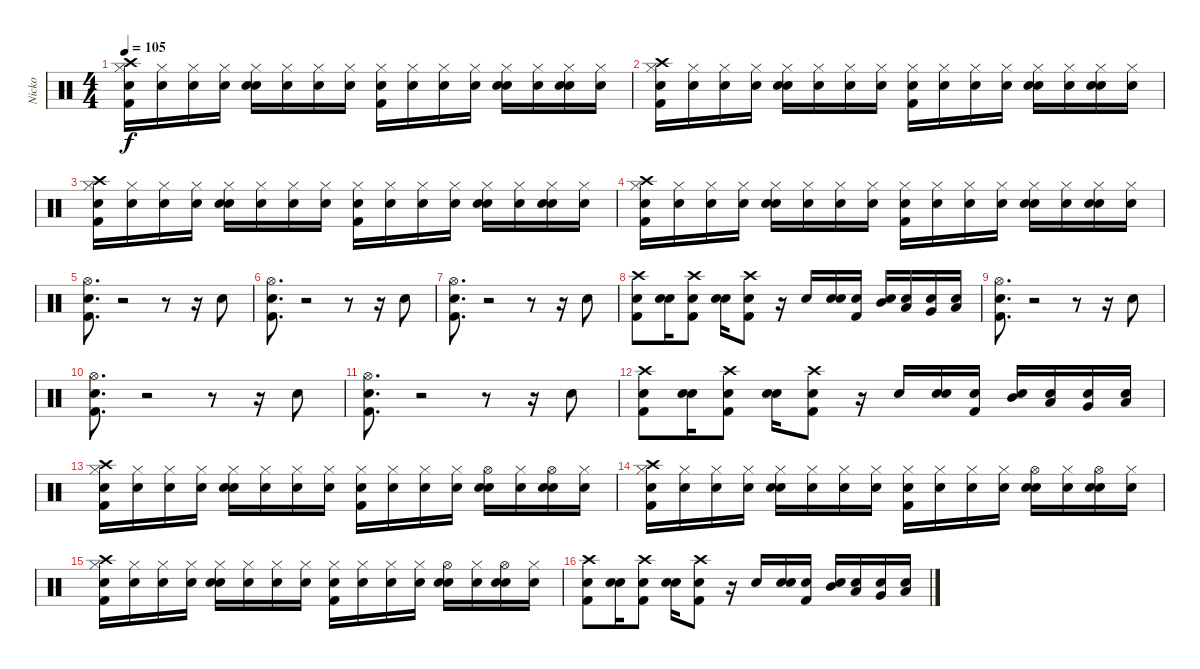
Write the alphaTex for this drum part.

\track ("Nicko" "Nicko") {instrument percussion}
\staff {score}
\articulation defaults
\ts (4 4)
\tempo 105
\clef neutral
\ks c
("Snare (hit)" "Kick (hit) 2" "Hi-Hat (closed)" "Crash high (hit)").16{dy f} ("Snare (hit)" "Hi-Hat (closed)").16 ("Snare (hit)" "Hi-Hat (closed)").16 ("Snare (hit)" "Hi-Hat (closed)").16 ("Snare (hit)" "Snare (hit) 2" "Hi-Hat (closed)").16 ("Snare (hit)" "Hi-Hat (closed)").16 ("Snare (hit)" "Hi-Hat (closed)").16 ("Snare (hit)" "Hi-Hat (closed)").16 ("Snare (hit)" "Kick (hit) 2" "Hi-Hat (closed)").16 ("Snare (hit)" "Hi-Hat (closed)").16 ("Snare (hit)" "Hi-Hat (closed)").16 ("Snare (hit)" "Hi-Hat (closed)").16 ("Snare (hit)" "Snare (hit) 2" "Hi-Hat (closed)").16 ("Snare (hit)" "Hi-Hat (closed)").16 ("Snare (hit)" "Snare (hit) 2" "Hi-Hat (closed)").16 ("Snare (hit)" "Hi-Hat (closed)").16 |
("Snare (hit)" "Kick (hit) 2" "Hi-Hat (closed)" "Crash high (hit)").16 ("Snare (hit)" "Hi-Hat (closed)").16 ("Snare (hit)" "Hi-Hat (closed)").16 ("Snare (hit)" "Hi-Hat (closed)").16 ("Snare (hit)" "Snare (hit) 2" "Hi-Hat (closed)").16 ("Snare (hit)" "Hi-Hat (closed)").16 ("Snare (hit)" "Hi-Hat (closed)").16 ("Snare (hit)" "Hi-Hat (closed)").16 ("Snare (hit)" "Kick (hit) 2" "Hi-Hat (closed)").16 ("Snare (hit)" "Hi-Hat (closed)").16 ("Snare (hit)" "Hi-Hat (closed)").16 ("Snare (hit)" "Hi-Hat (closed)").16 ("Snare (hit)" "Snare (hit) 2" "Hi-Hat (closed)").16 ("Snare (hit)" "Hi-Hat (closed)").16 ("Snare (hit)" "Snare (hit) 2" "Hi-Hat (closed)").16 ("Snare (hit)" "Hi-Hat (closed)").16 |
("Snare (hit)" "Kick (hit) 2" "Hi-Hat (closed)" "Crash high (hit)").16 ("Snare (hit)" "Hi-Hat (closed)").16 ("Snare (hit)" "Hi-Hat (closed)").16 ("Snare (hit)" "Hi-Hat (closed)").16 ("Snare (hit)" "Snare (hit) 2" "Hi-Hat (closed)").16 ("Snare (hit)" "Hi-Hat (closed)").16 ("Snare (hit)" "Hi-Hat (closed)").16 ("Snare (hit)" "Hi-Hat (closed)").16 ("Snare (hit)" "Kick (hit) 2" "Hi-Hat (closed)").16 ("Snare (hit)" "Hi-Hat (closed)").16 ("Snare (hit)" "Hi-Hat (closed)").16 ("Snare (hit)" "Hi-Hat (closed)").16 ("Snare (hit)" "Snare (hit) 2" "Hi-Hat (closed)").16 ("Snare (hit)" "Hi-Hat (closed)").16 ("Snare (hit)" "Snare (hit) 2" "Hi-Hat (closed)").16 ("Snare (hit)" "Hi-Hat (closed)").16 |
("Snare (hit)" "Kick (hit) 2" "Hi-Hat (closed)" "Crash high (hit)").16 ("Snare (hit)" "Hi-Hat (closed)").16 ("Snare (hit)" "Hi-Hat (closed)").16 ("Snare (hit)" "Hi-Hat (closed)").16 ("Snare (hit)" "Snare (hit) 2" "Hi-Hat (closed)").16 ("Snare (hit)" "Hi-Hat (closed)").16 ("Snare (hit)" "Hi-Hat (closed)").16 ("Snare (hit)" "Hi-Hat (closed)").16 ("Snare (hit)" "Kick (hit) 2" "Hi-Hat (closed)").16 ("Snare (hit)" "Hi-Hat (closed)").16 ("Snare (hit)" "Hi-Hat (closed)").16 ("Snare (hit)" "Hi-Hat (closed)").16 ("Snare (hit)" "Snare (hit) 2" "Hi-Hat (closed)").16 ("Snare (hit)" "Hi-Hat (closed)").16 ("Snare (hit)" "Snare (hit) 2" "Hi-Hat (closed)").16 ("Snare (hit)" "Hi-Hat (closed)").16 |
("Snare (hit)" "Kick (hit) 2" "Hi-Hat (open)").8{d} r.2 r.8 r.16 "Snare (hit) 2".8 |
("Snare (hit)" "Kick (hit) 2" "Hi-Hat (open)").8{d} r.2 r.8 r.16 "Snare (hit) 2".8 |
("Snare (hit)" "Kick (hit) 2" "Hi-Hat (open)").8{d} r.2 r.8 r.16 "Snare (hit) 2".8 |
("Snare (hit)" "Kick (hit) 2" "Crash high (hit)").8 ("Snare (hit)" "Snare (hit) 2").16 ("Snare (hit)" "Kick (hit) 2" "Crash high (hit)").8 ("Snare (hit)" "Snare (hit) 2").16 ("Snare (hit)" "Kick (hit) 2" "Crash high (hit)").8 r.16 "Snare (hit) 2".16 ("Snare (hit)" "Snare (hit) 2").16 ("Snare (hit)" "Kick (hit) 2").16 ("Snare (hit)" "Mid Tom (hit)").16 ("Snare (hit)" "Low Tom (hit)").16 ("Snare (hit)" "Very Low Tom (hit)").16 ("Snare (hit)" "Low Floor Tom (hit)").16 |
("Snare (hit)" "Kick (hit) 2" "Hi-Hat (open)").8{d} r.2 r.8 r.16 "Snare (hit) 2".8 |
("Snare (hit)" "Kick (hit) 2" "Hi-Hat (open)").8{d} r.2 r.8 r.16 "Snare (hit) 2".8 |
("Snare (hit)" "Kick (hit) 2" "Hi-Hat (open)").8{d} r.2 r.8 r.16 "Snare (hit) 2".8 |
("Snare (hit)" "Kick (hit) 2" "Crash high (hit)").8 ("Snare (hit)" "Snare (hit) 2").16 ("Snare (hit)" "Kick (hit) 2" "Crash high (hit)").8 ("Snare (hit)" "Snare (hit) 2").16 ("Snare (hit)" "Kick (hit) 2" "Crash high (hit)").8 r.16 "Snare (hit) 2".16 ("Snare (hit)" "Snare (hit) 2").16 ("Snare (hit)" "Kick (hit) 2").16 ("Snare (hit)" "Mid Tom (hit)").16 ("Snare (hit)" "Low Tom (hit)").16 ("Snare (hit)" "Very Low Tom (hit)").16 ("Snare (hit)" "Low Floor Tom (hit)").16 |
("Snare (hit)" "Kick (hit) 2" "Hi-Hat (closed)" "Crash high (hit)").16 ("Snare (hit)" "Hi-Hat (closed)").16 ("Snare (hit)" "Hi-Hat (closed)").16 ("Snare (hit)" "Hi-Hat (closed)").16 ("Snare (hit)" "Snare (hit) 2" "Hi-Hat (closed)").16 ("Snare (hit)" "Hi-Hat (closed)").16 ("Snare (hit)" "Hi-Hat (closed)").16 ("Snare (hit)" "Hi-Hat (closed)").16 ("Snare (hit)" "Kick (hit) 2" "Hi-Hat (closed)").16 ("Snare (hit)" "Hi-Hat (closed)").16 ("Snare (hit)" "Hi-Hat (closed)").16 ("Snare (hit)" "Hi-Hat (closed)").16 ("Snare (hit)" "Snare (hit) 2" "Hi-Hat (open)").16 ("Snare (hit)" "Hi-Hat (closed)").16 ("Snare (hit)" "Snare (hit) 2" "Hi-Hat (open)").16 ("Snare (hit)" "Hi-Hat (closed)").16 |
("Snare (hit)" "Kick (hit) 2" "Hi-Hat (closed)" "Crash high (hit)").16 ("Snare (hit)" "Hi-Hat (closed)").16 ("Snare (hit)" "Hi-Hat (closed)").16 ("Snare (hit)" "Hi-Hat (closed)").16 ("Snare (hit)" "Snare (hit) 2" "Hi-Hat (closed)").16 ("Snare (hit)" "Hi-Hat (closed)").16 ("Snare (hit)" "Hi-Hat (closed)").16 ("Snare (hit)" "Hi-Hat (closed)").16 ("Snare (hit)" "Kick (hit) 2" "Hi-Hat (closed)").16 ("Snare (hit)" "Hi-Hat (closed)").16 ("Snare (hit)" "Hi-Hat (closed)").16 ("Snare (hit)" "Hi-Hat (closed)").16 ("Snare (hit)" "Snare (hit) 2" "Hi-Hat (open)").16 ("Snare (hit)" "Hi-Hat (closed)").16 ("Snare (hit)" "Snare (hit) 2" "Hi-Hat (open)").16 ("Snare (hit)" "Hi-Hat (closed)").16 |
("Snare (hit)" "Kick (hit) 2" "Hi-Hat (closed)" "Crash high (hit)").16 ("Snare (hit)" "Hi-Hat (closed)").16 ("Snare (hit)" "Hi-Hat (closed)").16 ("Snare (hit)" "Hi-Hat (closed)").16 ("Snare (hit)" "Snare (hit) 2" "Hi-Hat (closed)").16 ("Snare (hit)" "Hi-Hat (closed)").16 ("Snare (hit)" "Hi-Hat (closed)").16 ("Snare (hit)" "Hi-Hat (closed)").16 ("Snare (hit)" "Kick (hit) 2" "Hi-Hat (closed)").16 ("Snare (hit)" "Hi-Hat (closed)").16 ("Snare (hit)" "Hi-Hat (closed)").16 ("Snare (hit)" "Hi-Hat (closed)").16 ("Snare (hit)" "Snare (hit) 2" "Hi-Hat (open)").16 ("Snare (hit)" "Hi-Hat (closed)").16 ("Snare (hit)" "Snare (hit) 2" "Hi-Hat (open)").16 ("Snare (hit)" "Hi-Hat (closed)").16 |
("Snare (hit)" "Kick (hit) 2" "Crash high (hit)").8 ("Snare (hit)" "Snare (hit) 2").16 ("Snare (hit)" "Kick (hit) 2" "Crash high (hit)").8 ("Snare (hit)" "Snare (hit) 2").16 ("Snare (hit)" "Kick (hit) 2" "Crash high (hit)").8 r.16 "Snare (hit) 2".16 ("Snare (hit)" "Snare (hit) 2").16 ("Snare (hit)" "Kick (hit) 2").16 ("Snare (hit)" "Mid Tom (hit)").16 ("Snare (hit)" "Low Tom (hit)").16 ("Snare (hit)" "Very Low Tom (hit)").16 ("Snare (hit)" "Low Floor Tom (hit)").16
